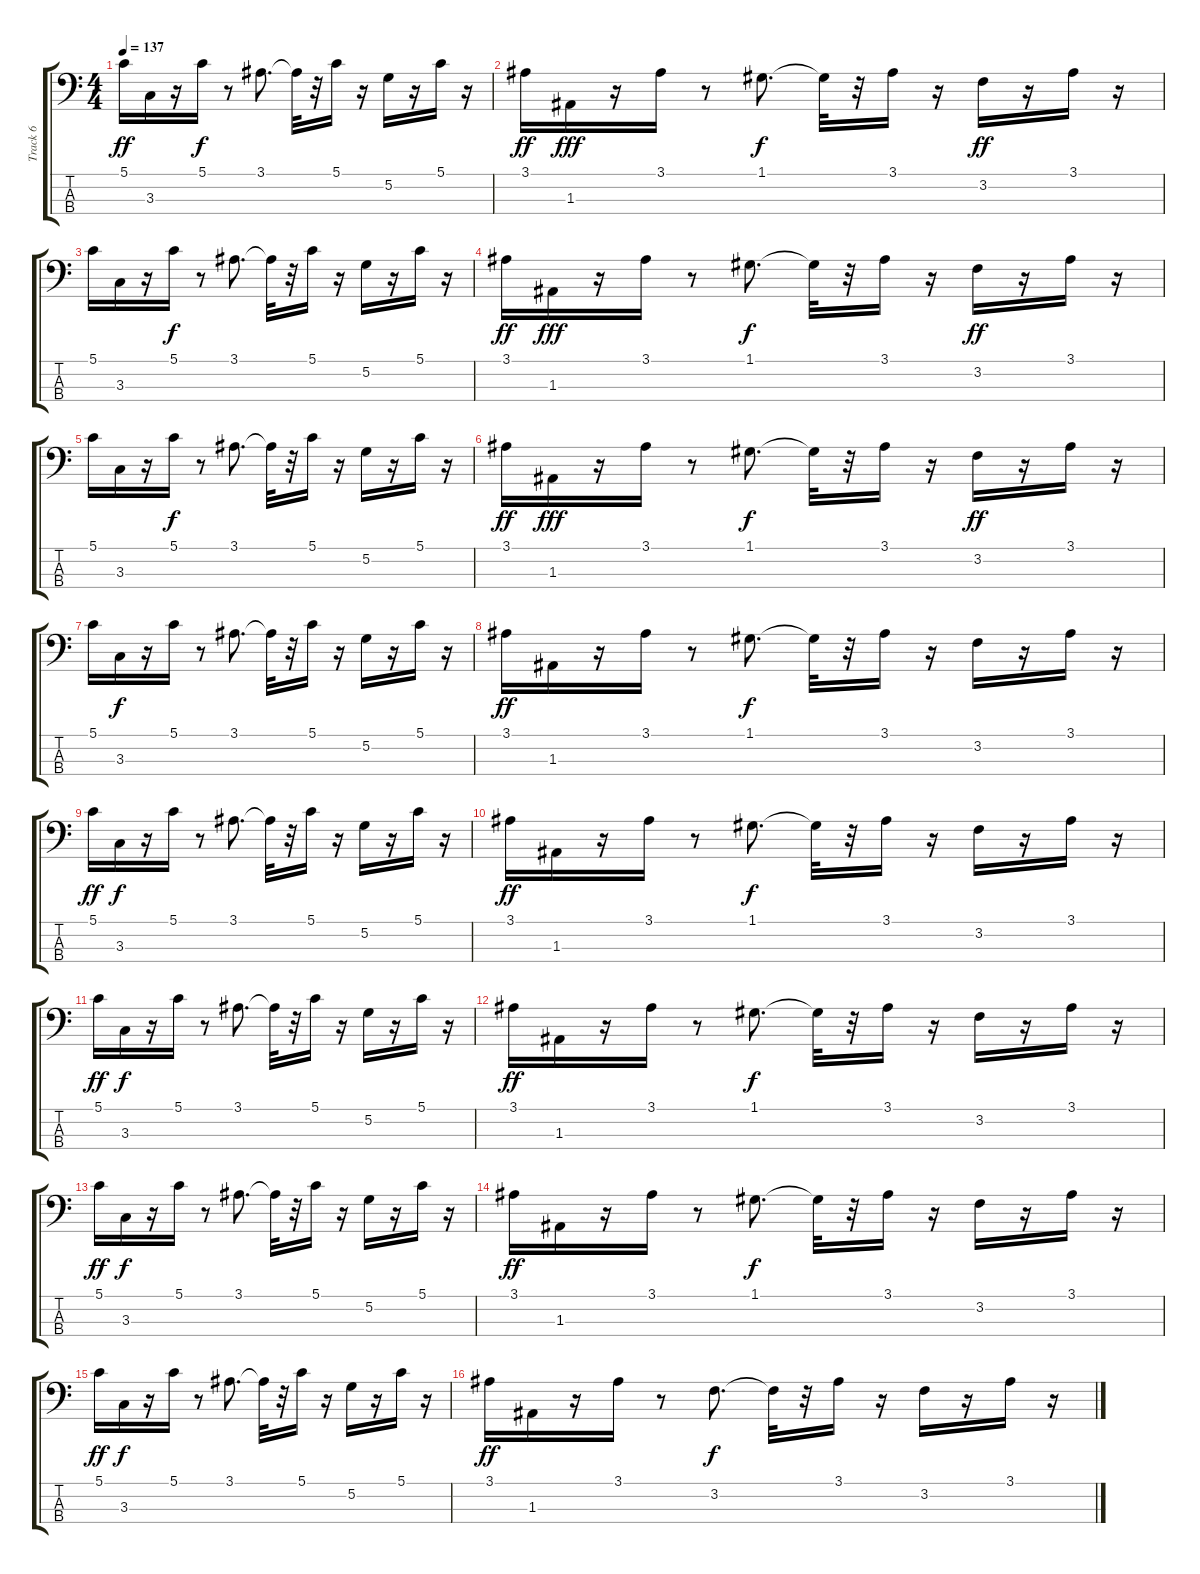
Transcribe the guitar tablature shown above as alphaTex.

\track ("Track 6" "Track 6") {instrument synthbass2}
\staff {score tabs}
\tuning (G2 D2 A1 E1) {hide}
\ts (4 4)
\tempo 137
\clef f4
\ks c
5.1.16{dy ff} 3.3.16 r.16 5.1.16{dy f} r.8 3.1.8{d} 3.1{t}.32 r.32 5.1.16 r.16 5.2.16 r.16 5.1.16 r.16 |
3.1.16{dy ff} 1.3.16{dy fff} r.16 3.1.16 r.8 1.1.8{d dy f} 1.1{t}.32 r.32 3.1.16 r.16 3.2.16{dy ff} r.16 3.1.16 r.16 |
5.1.16 3.3.16 r.16 5.1.16{dy f} r.8 3.1.8{d} 3.1{t}.32 r.32 5.1.16 r.16 5.2.16 r.16 5.1.16 r.16 |
3.1.16{dy ff} 1.3.16{dy fff} r.16 3.1.16 r.8 1.1.8{d dy f} 1.1{t}.32 r.32 3.1.16 r.16 3.2.16{dy ff} r.16 3.1.16 r.16 |
5.1.16 3.3.16 r.16 5.1.16{dy f} r.8 3.1.8{d} 3.1{t}.32 r.32 5.1.16 r.16 5.2.16 r.16 5.1.16 r.16 |
3.1.16{dy ff} 1.3.16{dy fff} r.16 3.1.16 r.8 1.1.8{d dy f} 1.1{t}.32 r.32 3.1.16 r.16 3.2.16{dy ff} r.16 3.1.16 r.16 |
5.1.16 3.3.16{dy f} r.16 5.1.16 r.8 3.1.8{d} 3.1{t}.32 r.32 5.1.16 r.16 5.2.16 r.16 5.1.16 r.16 |
3.1.16{dy ff} 1.3.16 r.16 3.1.16 r.8 1.1.8{d dy f} 1.1{t}.32 r.32 3.1.16 r.16 3.2.16 r.16 3.1.16 r.16 |
5.1.16{dy ff} 3.3.16{dy f} r.16 5.1.16 r.8 3.1.8{d} 3.1{t}.32 r.32 5.1.16 r.16 5.2.16 r.16 5.1.16 r.16 |
3.1.16{dy ff} 1.3.16 r.16 3.1.16 r.8 1.1.8{d dy f} 1.1{t}.32 r.32 3.1.16 r.16 3.2.16 r.16 3.1.16 r.16 |
5.1.16{dy ff} 3.3.16{dy f} r.16 5.1.16 r.8 3.1.8{d} 3.1{t}.32 r.32 5.1.16 r.16 5.2.16 r.16 5.1.16 r.16 |
3.1.16{dy ff} 1.3.16 r.16 3.1.16 r.8 1.1.8{d dy f} 1.1{t}.32 r.32 3.1.16 r.16 3.2.16 r.16 3.1.16 r.16 |
5.1.16{dy ff} 3.3.16{dy f} r.16 5.1.16 r.8 3.1.8{d} 3.1{t}.32 r.32 5.1.16 r.16 5.2.16 r.16 5.1.16 r.16 |
3.1.16{dy ff} 1.3.16 r.16 3.1.16 r.8 1.1.8{d dy f} 1.1{t}.32 r.32 3.1.16 r.16 3.2.16 r.16 3.1.16 r.16 |
5.1.16{dy ff} 3.3.16{dy f} r.16 5.1.16 r.8 3.1.8{d} 3.1{t}.32 r.32 5.1.16 r.16 5.2.16 r.16 5.1.16 r.16 |
3.1.16{dy ff} 1.3.16 r.16 3.1.16 r.8 3.2.8{d dy f} 3.2{t}.32 r.32 3.1.16 r.16 3.2.16 r.16 3.1.16 r.16
